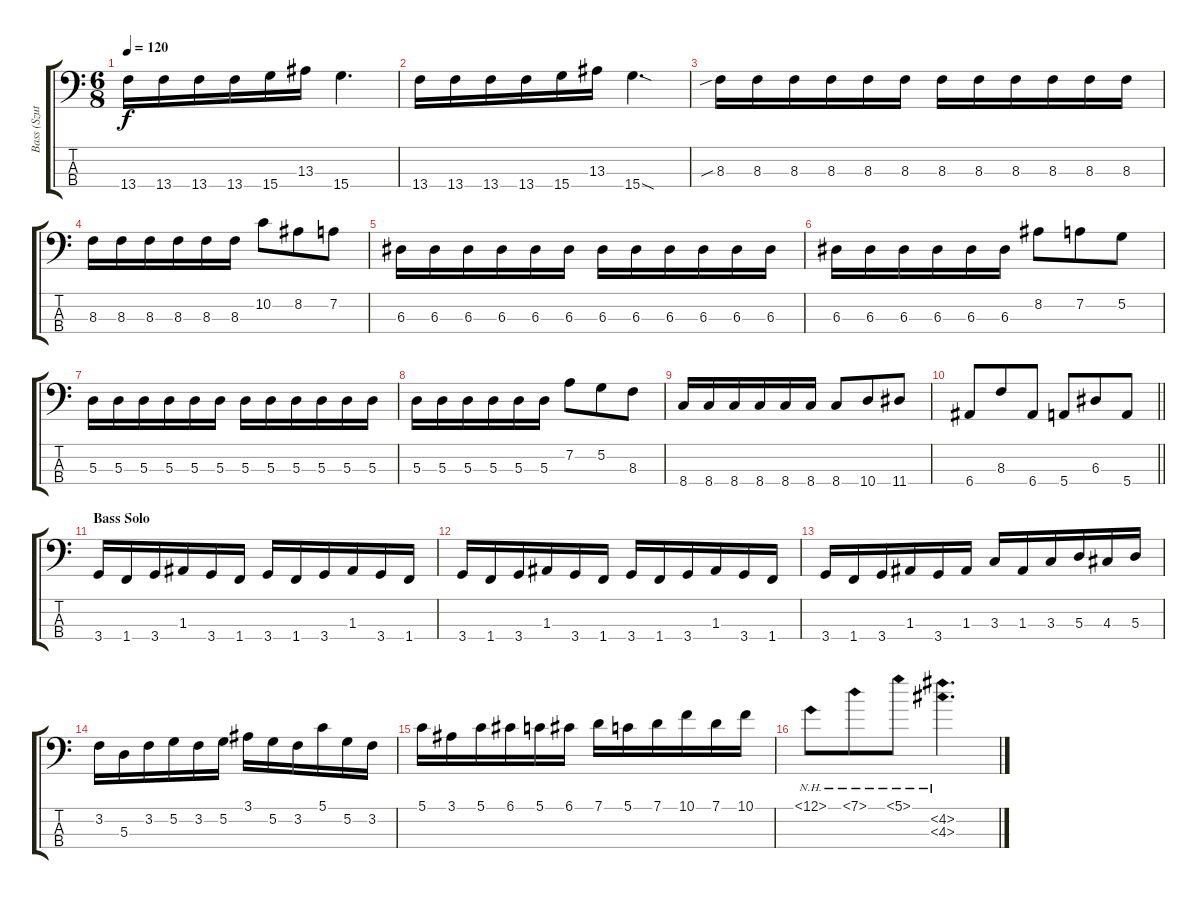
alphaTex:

\track ("Bass (Szuter)" "Bass (Szut") {instrument electricbassfinger}
\staff {score tabs}
\tuning (G2 D2 A1 E1) {hide}
\ts (6 8)
\tempo 120
\clef f4
\ks c
13.4.16{dy f} 13.4.16 13.4.16 13.4.16 15.4.16 13.3.16 15.4.4{d} |
13.4.16 13.4.16 13.4.16 13.4.16 15.4.16 13.3.16 15.4{sod}.4{d} |
8.3{sib}.16 8.3.16 8.3.16 8.3.16 8.3.16 8.3.16 8.3.16 8.3.16 8.3.16 8.3.16 8.3.16 8.3.16 |
8.3.16 8.3.16 8.3.16 8.3.16 8.3.16 8.3.16 10.2.8 8.2.8 7.2.8 |
6.3.16 6.3.16 6.3.16 6.3.16 6.3.16 6.3.16 6.3.16 6.3.16 6.3.16 6.3.16 6.3.16 6.3.16 |
6.3.16 6.3.16 6.3.16 6.3.16 6.3.16 6.3.16 8.2.8 7.2.8 5.2.8 |
5.3.16 5.3.16 5.3.16 5.3.16 5.3.16 5.3.16 5.3.16 5.3.16 5.3.16 5.3.16 5.3.16 5.3.16 |
5.3.16 5.3.16 5.3.16 5.3.16 5.3.16 5.3.16 7.2.8 5.2.8 8.3.8 |
8.4.16 8.4.16 8.4.16 8.4.16 8.4.16 8.4.16 8.4.8 10.4.8 11.4.8 |
\barLineRight lightlight
6.4.8 8.3.8 6.4.8 5.4.8 6.3.8 5.4.8 |
\section ("" "Bass Solo")
3.4.16 1.4.16 3.4.16 1.3.16 3.4.16 1.4.16 3.4.16 1.4.16 3.4.16 1.3.16 3.4.16 1.4.16 |
3.4.16 1.4.16 3.4.16 1.3.16 3.4.16 1.4.16 3.4.16 1.4.16 3.4.16 1.3.16 3.4.16 1.4.16 |
3.4.16 1.4.16 3.4.16 1.3.16 3.4.16 1.3.16 3.3.16 1.3.16 3.3.16 5.3.16 4.3.16 5.3.16 |
3.2.16 5.3.16 3.2.16 5.2.16 3.2.16 5.2.16 3.1.16 5.2.16 3.2.16 5.1.16 5.2.16 3.2.16 |
5.1.16 3.1.16 5.1.16 6.1.16 5.1.16 6.1.16 7.1.16 5.1.16 7.1.16 10.1.16 7.1.16 10.1.16 |
12.1{nh}.8 7.1{nh}.8 5.1{nh}.8 (4.2{nh} 4.3{nh}).4{d}
